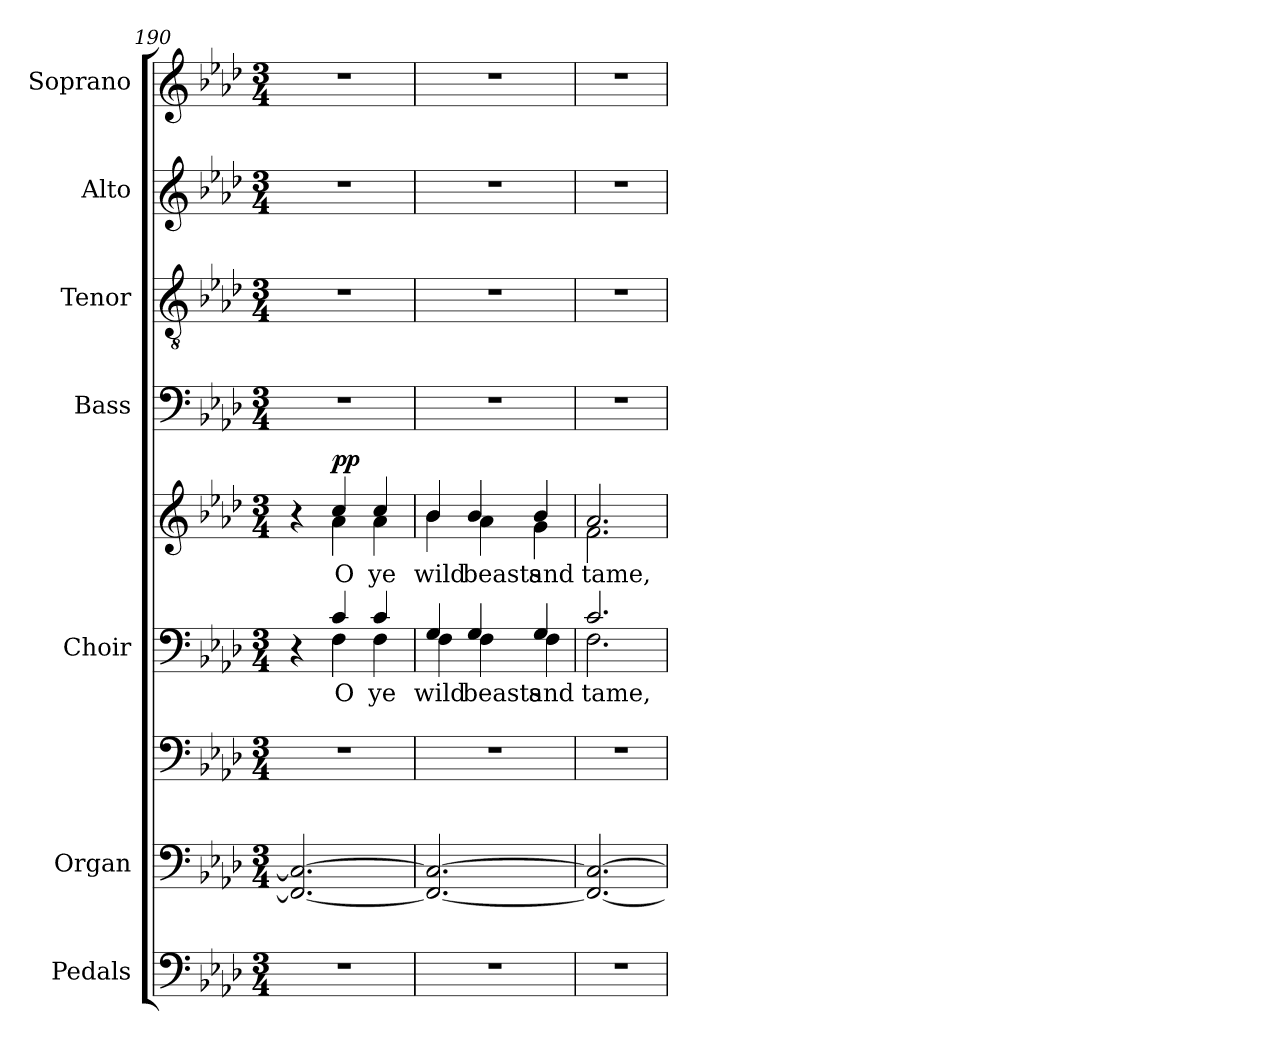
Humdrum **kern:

**kern	**kern	**kern	**kern	**text	**kern	**text	**dynam	**kern	**kern	**kern	**kern
*part7	*part6	*part6	*part5	*part5	*part5	*part5	*part5	*part4	*part3	*part2	*part1
*staff9	*staff8	*staff7	*staff6	*staff6	*staff5	*staff5	*staff5/6	*staff4	*staff3	*staff2	*staff1
*I"Pedals	*I"Organ	*	*I"Choir	*	*	*	*	*I"Bass	*I"Tenor	*I"Alto	*I"Soprano
*I'Ped.	*I'Org.	*	*I'Choir	*	*	*	*	*I'B.	*I'T.	*I'A.	*I'S.
*clefF4	*clefF4	*clefF4	*clefF4	*	*clefG2	*	*	*clefF4	*clefGv2	*clefG2	*clefG2
*	*	*	*	*	*	*	*	*	*ITrd7c12	*	*
*k[b-e-a-d-]	*k[b-e-a-d-]	*k[b-e-a-d-]	*k[b-e-a-d-]	*	*k[b-e-a-d-]	*	*	*k[b-e-a-d-]	*k[b-e-a-d-]	*k[b-e-a-d-]	*k[b-e-a-d-]
*A-:	*A-:	*A-:	*A-:	*	*A-:	*	*	*A-:	*A-:	*A-:	*A-:
*M3/4	*M3/4	*M3/4	*M3/4	*	*M3/4	*	*	*M3/4	*M3/4	*M3/4	*M3/4
=190	=190	=190	=190	=190	=190	=190	=190	=190	=190	=190	=190
!LO:N:vis=1	!	!LO:N:vis=1	!	!	!	!	!	!LO:N:vis=1	!LO:N:vis=1	!LO:N:vis=1	!LO:N:vis=1
*	*	*	*^	*	*^	*	*	*	*	*	*
2.r	2.FFi/_< 2.Ci_>	2.r	4r	4ryy	.	4r	4ryy	.	.	2.r	2.r	2.r	2.r
!	!	!	!	!	!LO:LY:b:color=#000000	!	!	!	!	!	!	!	!
!	!	!	!	!	!	!	!	!LO:LY:b:color=#000000	!	!	!	!	!
.	.	.	4ci/	4Fi\	O	4cci/	4a-i\	O	pp	.	.	.	.
!	!	!	!	!	!LO:LY:b:color=#000000	!	!	!	!	!	!	!	!
!	!	!	!	!	!	!	!	!LO:LY:b:color=#000000	!	!	!	!	!
.	.	.	4ci/	4Fi\	ye	4cci/	4a-i\	ye	.	.	.	.	.
=191	=191	=191	=191	=191	=191	=191	=191	=191	=191	=191	=191	=191	=191
!LO:N:vis=1	!	!LO:N:vis=1	!	!	!	!	!	!	!	!	!	!	!
!	!	!	!	!	!LO:LY:b:color=#000000	!	!	!	!	!	!	!	!
!	!	!	!	!	!	!	!	!LO:LY:b:color=#000000	!	!LO:N:vis=1	!LO:N:vis=1	!LO:N:vis=1	!LO:N:vis=1
2.r	2.FFi/_< 2.Ci_>	2.r	4Gi/	4Fi\	wild	4b-i/	4b-i\	wild	.	2.r	2.r	2.r	2.r
!	!	!	!	!	!LO:LY:b:color=#000000	!	!	!	!	!	!	!	!
!	!	!	!	!	!	!	!	!LO:LY:b:color=#000000	!	!	!	!	!
.	.	.	4Gi/	4Fi\	beasts	4b-i/	4a-i\	beasts	.	.	.	.	.
!	!	!	!	!	!LO:LY:b:color=#000000	!	!	!	!	!	!	!	!
!	!	!	!	!	!	!	!	!LO:LY:b:color=#000000	!	!	!	!	!
.	.	.	4Gi/	4Fi\	and	4b-i/	4gi\	and	.	.	.	.	.
=192	=192	=192	=192	=192	=192	=192	=192	=192	=192	=192	=192	=192	=192
!LO:N:vis=1	!	!LO:N:vis=1	!	!	!	!	!	!	!	!	!	!	!
!	!	!	!	!	!LO:LY:b:color=#000000	!	!	!	!	!	!	!	!
!	!	!	!	!	!	!	!	!LO:LY:b:color=#000000	!	!LO:N:vis=1	!LO:N:vis=1	!LO:N:vis=1	!LO:N:vis=1
2.r	2.FFi/_< 2.Ci_>	2.r	2.ci/	2.Fi\	tame,	2.a-i/	2.fi\	tame,	.	2.r	2.r	2.r	2.r
*	*	*	*v	*v	*	*	*	*	*	*	*	*	*
*	*	*	*	*	*v	*v	*	*	*	*	*	*
=	=	=	=	=	=	=	=	=	=	=	=
*-	*-	*-	*-	*-	*-	*-	*-	*-	*-	*-	*-
